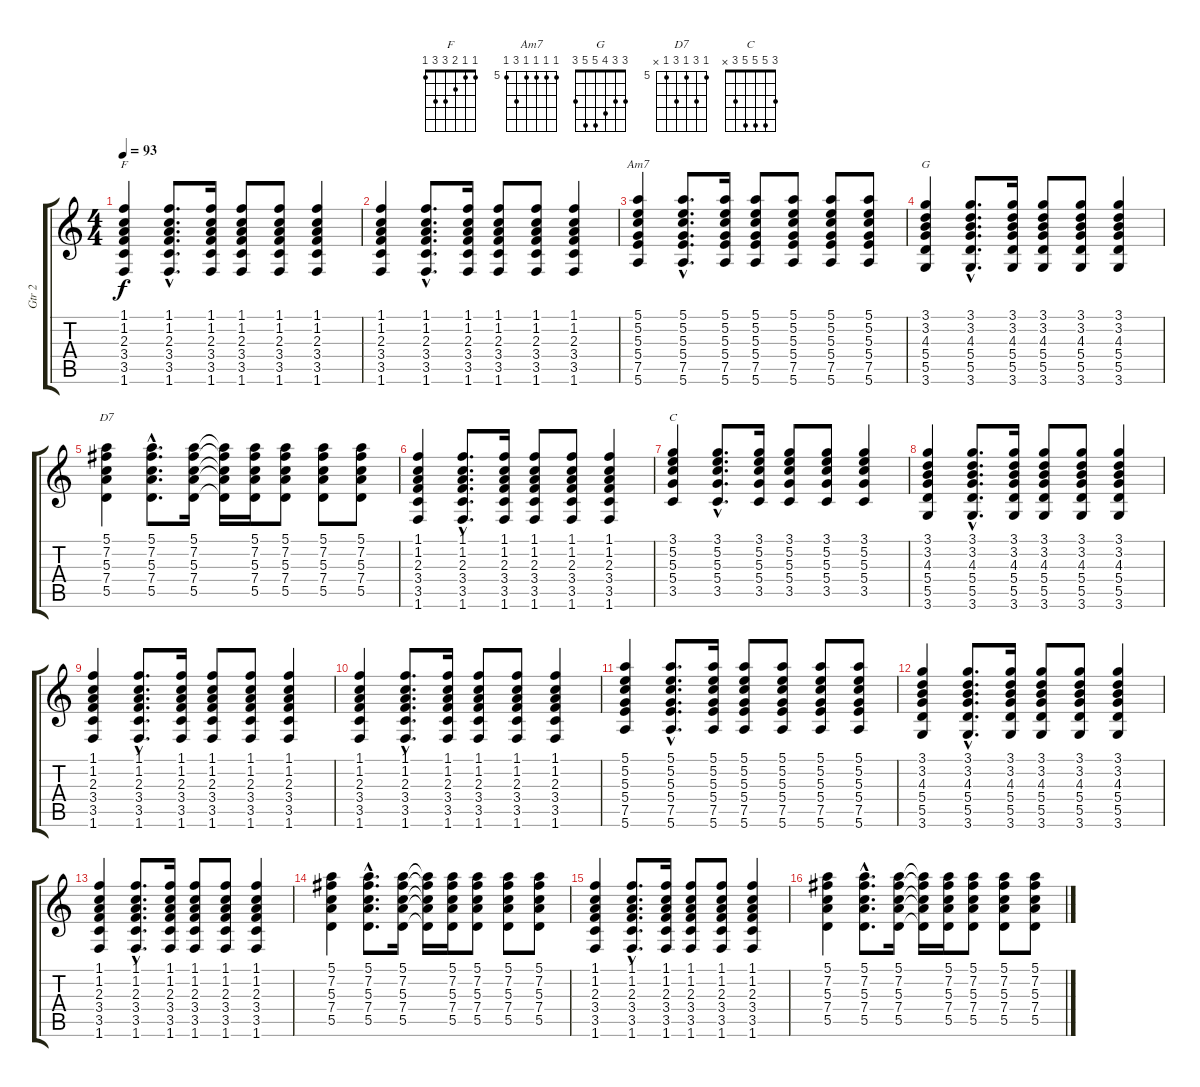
\track ("Gtr 2" "Gtr 2") {instrument distortionguitar}
\staff {score tabs}
\tuning (E4 B3 G3 D3 A2 E2) {hide}
\chord ("F" 1 1 2 3 3 1)
\chord ("Am7" 5 5 5 5 7 5) {firstfret 5}
\chord ("G" 3 3 4 5 5 3)
\chord ("D7" 5 7 5 7 5 x) {firstfret 5}
\chord ("C" 3 5 5 5 3 x)
\ts (4 4)
\tempo 93
\clef g2
\ks c
(1.1 1.2 2.3 3.4 3.5 1.6).4{ch "F" dy f} (1.1{hac} 1.2{hac} 2.3{hac} 3.4{hac} 3.5{hac} 1.6{hac}).8{d} (1.1 1.2 2.3 3.4 3.5 1.6).16 (1.1 1.2 2.3 3.4 3.5 1.6).8 (1.1 1.2 2.3 3.4 3.5 1.6).8 (1.1 1.2 2.3 3.4 3.5 1.6).4 |
(1.1 1.2 2.3 3.4 3.5 1.6).4 (1.1{hac} 1.2{hac} 2.3{hac} 3.4{hac} 3.5{hac} 1.6{hac}).8{d} (1.1 1.2 2.3 3.4 3.5 1.6).16 (1.1 1.2 2.3 3.4 3.5 1.6).8 (1.1 1.2 2.3 3.4 3.5 1.6).8 (1.1 1.2 2.3 3.4 3.5 1.6).4 |
(5.1 5.2 5.3 5.4 7.5 5.6).4{ch "Am7"} (5.1{hac} 5.2{hac} 5.3{hac} 5.4{hac} 7.5{hac} 5.6{hac}).8{d} (5.1 5.2 5.3 5.4 7.5 5.6).16 (5.1 5.2 5.3 5.4 7.5 5.6).8 (5.1 5.2 5.3 5.4 7.5 5.6).8 (5.1 5.2 5.3 5.4 7.5 5.6).8 (5.1 5.2 5.3 5.4 7.5 5.6).8 |
(3.1 3.2 4.3 5.4 5.5 3.6).4{ch "G"} (3.1{hac} 3.2{hac} 4.3{hac} 5.4{hac} 5.5{hac} 3.6{hac}).8{d} (3.1 3.2 4.3 5.4 5.5 3.6).16 (3.1 3.2 4.3 5.4 5.5 3.6).8 (3.1 3.2 4.3 5.4 5.5 3.6).8 (3.1 3.2 4.3 5.4 5.5 3.6).4 |
(5.1 7.2 5.3 7.4 5.5).4{ch "D7"} (5.1{hac} 7.2{hac} 5.3{hac} 7.4{hac} 5.5{hac}).8{d} (5.1 7.2 5.3 7.4 5.5).16 (5.1{t} 7.2{t} 5.3{t} 7.4{t} 5.5{t}).16 (5.1 7.2 5.3 7.4 5.5).16 (5.1 7.2 5.3 7.4 5.5).8 (5.1 7.2 5.3 7.4 5.5).8 (5.1 7.2 5.3 7.4 5.5).8 |
(1.1 1.2 2.3 3.4 3.5 1.6).4 (1.1{hac} 1.2{hac} 2.3{hac} 3.4{hac} 3.5{hac} 1.6{hac}).8{d} (1.1 1.2 2.3 3.4 3.5 1.6).16 (1.1 1.2 2.3 3.4 3.5 1.6).8 (1.1 1.2 2.3 3.4 3.5 1.6).8 (1.1 1.2 2.3 3.4 3.5 1.6).4 |
(3.1 5.2 5.3 5.4 3.5).4{ch "C"} (3.1{hac} 5.2{hac} 5.3{hac} 5.4{hac} 3.5{hac}).8{d} (3.1 5.2 5.3 5.4 3.5).16 (3.1 5.2 5.3 5.4 3.5).8 (3.1 5.2 5.3 5.4 3.5).8 (3.1 5.2 5.3 5.4 3.5).4 |
(3.1 3.2 4.3 5.4 5.5 3.6).4 (3.1{hac} 3.2{hac} 4.3{hac} 5.4{hac} 5.5{hac} 3.6{hac}).8{d} (3.1 3.2 4.3 5.4 5.5 3.6).16 (3.1 3.2 4.3 5.4 5.5 3.6).8 (3.1 3.2 4.3 5.4 5.5 3.6).8 (3.1 3.2 4.3 5.4 5.5 3.6).4 |
(1.1 1.2 2.3 3.4 3.5 1.6).4 (1.1{hac} 1.2{hac} 2.3{hac} 3.4{hac} 3.5{hac} 1.6{hac}).8{d} (1.1 1.2 2.3 3.4 3.5 1.6).16 (1.1 1.2 2.3 3.4 3.5 1.6).8 (1.1 1.2 2.3 3.4 3.5 1.6).8 (1.1 1.2 2.3 3.4 3.5 1.6).4 |
(1.1 1.2 2.3 3.4 3.5 1.6).4 (1.1{hac} 1.2{hac} 2.3{hac} 3.4{hac} 3.5{hac} 1.6{hac}).8{d} (1.1 1.2 2.3 3.4 3.5 1.6).16 (1.1 1.2 2.3 3.4 3.5 1.6).8 (1.1 1.2 2.3 3.4 3.5 1.6).8 (1.1 1.2 2.3 3.4 3.5 1.6).4 |
(5.1 5.2 5.3 5.4 7.5 5.6).4 (5.1{hac} 5.2{hac} 5.3{hac} 5.4{hac} 7.5{hac} 5.6{hac}).8{d} (5.1 5.2 5.3 5.4 7.5 5.6).16 (5.1 5.2 5.3 5.4 7.5 5.6).8 (5.1 5.2 5.3 5.4 7.5 5.6).8 (5.1 5.2 5.3 5.4 7.5 5.6).8 (5.1 5.2 5.3 5.4 7.5 5.6).8 |
(3.1 3.2 4.3 5.4 5.5 3.6).4 (3.1{hac} 3.2{hac} 4.3{hac} 5.4{hac} 5.5{hac} 3.6{hac}).8{d} (3.1 3.2 4.3 5.4 5.5 3.6).16 (3.1 3.2 4.3 5.4 5.5 3.6).8 (3.1 3.2 4.3 5.4 5.5 3.6).8 (3.1 3.2 4.3 5.4 5.5 3.6).4 |
(1.1 1.2 2.3 3.4 3.5 1.6).4 (1.1{hac} 1.2{hac} 2.3{hac} 3.4{hac} 3.5{hac} 1.6{hac}).8{d} (1.1 1.2 2.3 3.4 3.5 1.6).16 (1.1 1.2 2.3 3.4 3.5 1.6).8 (1.1 1.2 2.3 3.4 3.5 1.6).8 (1.1 1.2 2.3 3.4 3.5 1.6).4 |
(5.1 7.2 5.3 7.4 5.5).4 (5.1{hac} 7.2{hac} 5.3{hac} 7.4{hac} 5.5{hac}).8{d} (5.1 7.2 5.3 7.4 5.5).16 (5.1{t} 7.2{t} 5.3{t} 7.4{t} 5.5{t}).16 (5.1 7.2 5.3 7.4 5.5).16 (5.1 7.2 5.3 7.4 5.5).8 (5.1 7.2 5.3 7.4 5.5).8 (5.1 7.2 5.3 7.4 5.5).8 |
(1.1 1.2 2.3 3.4 3.5 1.6).4 (1.1{hac} 1.2{hac} 2.3{hac} 3.4{hac} 3.5{hac} 1.6{hac}).8{d} (1.1 1.2 2.3 3.4 3.5 1.6).16 (1.1 1.2 2.3 3.4 3.5 1.6).8 (1.1 1.2 2.3 3.4 3.5 1.6).8 (1.1 1.2 2.3 3.4 3.5 1.6).4 |
(5.1 7.2 5.3 7.4 5.5).4 (5.1{hac} 7.2{hac} 5.3{hac} 7.4{hac} 5.5{hac}).8{d} (5.1 7.2 5.3 7.4 5.5).16 (5.1{t} 7.2{t} 5.3{t} 7.4{t} 5.5{t}).16 (5.1 7.2 5.3 7.4 5.5).16 (5.1 7.2 5.3 7.4 5.5).8 (5.1 7.2 5.3 7.4 5.5).8 (5.1 7.2 5.3 7.4 5.5).8
